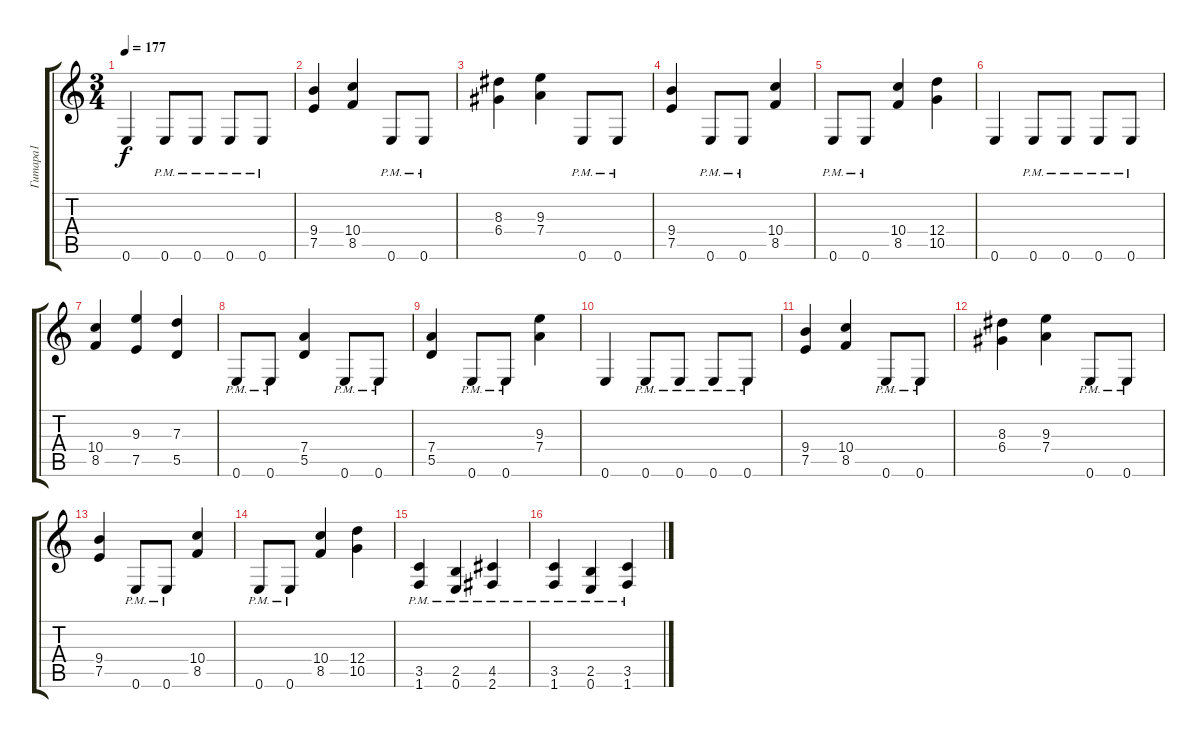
\track ("Гитара1" "Гитара1") {instrument distortionguitar}
\staff {score tabs}
\tuning (E4 B3 G3 D3 A2 E2) {hide}
\ts (3 4)
\tempo 177
\clef g2
\ks c
0.6.4{dy f} 0.6{pm}.8 0.6{pm}.8 0.6{pm}.8 0.6{pm}.8 |
(9.4 7.5).4 (10.4 8.5).4 0.6{pm}.8 0.6{pm}.8 |
(8.3 6.4).4 (9.3 7.4).4 0.6{pm}.8 0.6{pm}.8 |
(9.4 7.5).4 0.6{pm}.8 0.6{pm}.8 (10.4 8.5).4 |
0.6{pm}.8 0.6{pm}.8 (10.4 8.5).4 (12.4 10.5).4 |
0.6.4 0.6{pm}.8 0.6{pm}.8 0.6{pm}.8 0.6{pm}.8 |
(10.4 8.5).4 (9.3 7.5).4 (7.3 5.5).4 |
0.6{pm}.8 0.6{pm}.8 (7.4 5.5).4 0.6{pm}.8 0.6{pm}.8 |
(7.4 5.5).4 0.6{pm}.8 0.6{pm}.8 (9.3 7.4).4 |
0.6.4 0.6{pm}.8 0.6{pm}.8 0.6{pm}.8 0.6{pm}.8 |
(9.4 7.5).4 (10.4 8.5).4 0.6{pm}.8 0.6{pm}.8 |
(8.3 6.4).4 (9.3 7.4).4 0.6{pm}.8 0.6{pm}.8 |
(9.4 7.5).4 0.6{pm}.8 0.6{pm}.8 (10.4 8.5).4 |
0.6{pm}.8 0.6{pm}.8 (10.4 8.5).4 (12.4 10.5).4 |
(3.5{pm} 1.6{pm}).4 (2.5{pm} 0.6{pm}).4 (4.5{pm} 2.6{pm}).4 |
(3.5{pm} 1.6{pm}).4 (2.5{pm} 0.6{pm}).4 (3.5{pm} 1.6{pm}).4
